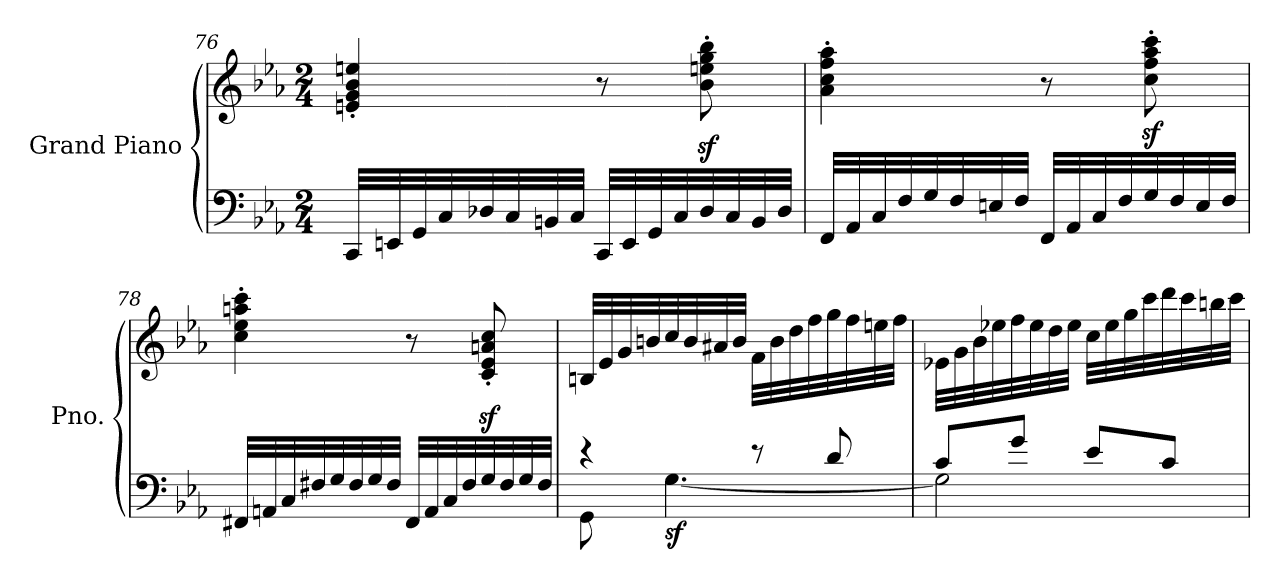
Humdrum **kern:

**kern	**kern	**dynam
*part1	*part1	*part1
*staff2	*staff1	*staff1/2
*I"Grand Piano	*	*
*I'Pno.	*	*
*clefF4	*clefG2	*
*k[b-e-a-]	*k[b-e-a-]	*
*M2/4	*M2/4	*
=76	=76	=76
32CC/LLL	4en/' 4g/' 4b-/' 4een/'	.
32EEn/	.	.
32GG/	.	.
32C/	.	.
32D-X/	.	.
32C/	.	.
32BBn/	.	.
32C/JJJ	.	.
32CC/LLL	8r	.
32EE/	.	.
32GG/	.	.
32C/	.	.
32D-/	8b-\z<' 8een\z<' 8gg\z<' 8bb-\z<'	.
32C/	.	.
32BB/	.	.
32D-/JJJ	.	.
!!LO:LB:g=z
=77	=77	=77
32FF/LLL	4a-\' 4cc\' 4ff\' 4aa-\'	.
32AA-/	.	.
32C/	.	.
32F/	.	.
32G/	.	.
32F/	.	.
32En/	.	.
32F/JJJ	.	.
32FF/LLL	8r	.
32AA-/	.	.
32C/	.	.
32F/	.	.
32G/	8cc\z<' 8ff\z<' 8aa-\z<' 8ccc\z<'	.
32F/	.	.
32E/	.	.
32F/JJJ	.	.
=78	=78	=78
32FF#X/LLL	4cc\' 4ee-\' 4aan\' 4ccc\'	.
32AAn/	.	.
32C/	.	.
32F#X/	.	.
32G/	.	.
32F#/	.	.
32G/	.	.
32F#/JJJ	.	.
32FF#/LLL	8r	.
32AA/	.	.
32C/	.	.
32F#/	.	.
32G/	8c/z<' 8e-/z<' 8an/z<' 8cc/z<'	.
32F#/	.	.
32G/	.	.
32F#/JJJ	.	.
!!LO:LB:g=z
=79	=79	=79
*^	*	*
4r	8GG\	32Bn/LLL	.
.	.	32e-/	.
.	.	32g/	.
.	.	32bn/	.
!	!	!	!LO:DY:b=2
.	[4.G\	32cc/	sf
.	.	32b/	.
.	.	32a#X/	.
.	.	32b/JJJ	.
8r	.	32f\LLL	.
.	.	32b\	.
.	.	32dd\	.
.	.	32ff\	.
8d/	.	32gg\	.
.	.	32ff\	.
.	.	32een\	.
.	.	32ff\JJJ	.
=80	=80	=80	=80
8c/L	2G\]	32e-X\LLL	.
.	.	32g\	.
.	.	32b-\	.
.	.	32ee-X\	.
8g/J	.	32ff\	.
.	.	32ee-\	.
.	.	32dd\	.
.	.	32ee-\JJJ	.
8e-/L	.	32cc\LLL	.
.	.	32ee-\	.
.	.	32gg\	.
.	.	32ccc\	.
8c/J	.	32ddd\	.
.	.	32ccc\	.
.	.	32bbn\	.
.	.	32ccc\JJJ	.
*v	*v	*	*
=	=	=
*-	*-	*-
